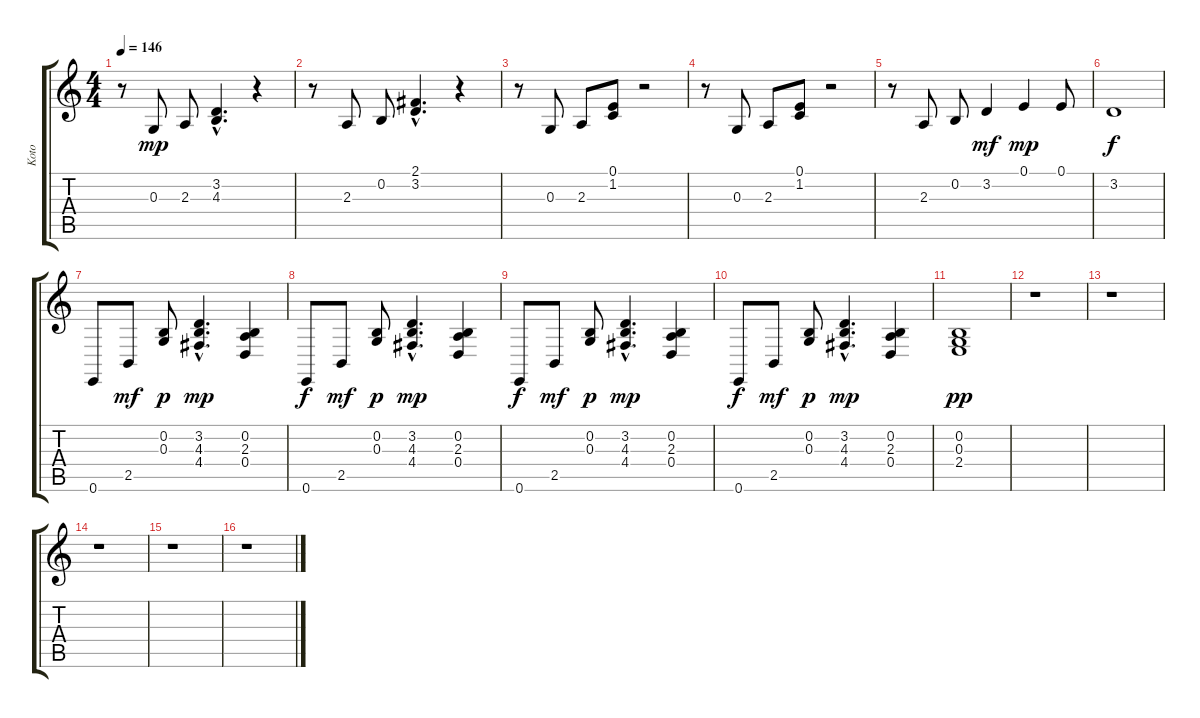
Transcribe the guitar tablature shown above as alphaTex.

\track ("Koto" "Koto") {instrument koto}
\staff {score tabs}
\tuning (E4 B3 G3 D3 A2 E2) {hide}
\ts (4 4)
\tempo 146
\clef g2
\ks c
r.8{dy mp} 0.3.8 2.3.8 (3.2{hac} 4.3).4{d} r.4 |
r.8 2.3.8 0.2.8 (2.1{hac} 3.2{hac}).4{d} r.4 |
r.8 0.3.8 2.3.8 (0.1 1.2).8 r.2 |
r.8 0.3.8 2.3.8 (0.1 1.2).8 r.2 |
r.8 2.3.8 0.2.8 3.2.4{dy mf} 0.1.4{dy mp} 0.1.8 |
3.2.1{dy f} |
0.6.8 2.5.8{dy mf} (0.2 0.3).8{dy p} (3.2{hac} 4.3 4.4{hac}).4{d dy mp} (0.2 2.3 0.4).4 |
0.6.8{dy f} 2.5.8{dy mf} (0.2 0.3).8{dy p} (3.2{hac} 4.3 4.4{hac}).4{d dy mp} (0.2 2.3 0.4).4 |
0.6.8{dy f} 2.5.8{dy mf} (0.2 0.3).8{dy p} (3.2{hac} 4.3 4.4{hac}).4{d dy mp} (0.2 2.3 0.4).4 |
0.6.8{dy f} 2.5.8{dy mf} (0.2 0.3).8{dy p} (3.2{hac} 4.3 4.4{hac}).4{d dy mp} (0.2 2.3 0.4).4 |
(0.2 0.3 2.4).1{dy pp} |
r.1 |
r.1 |
r.1 |
r.1 |
r.1
